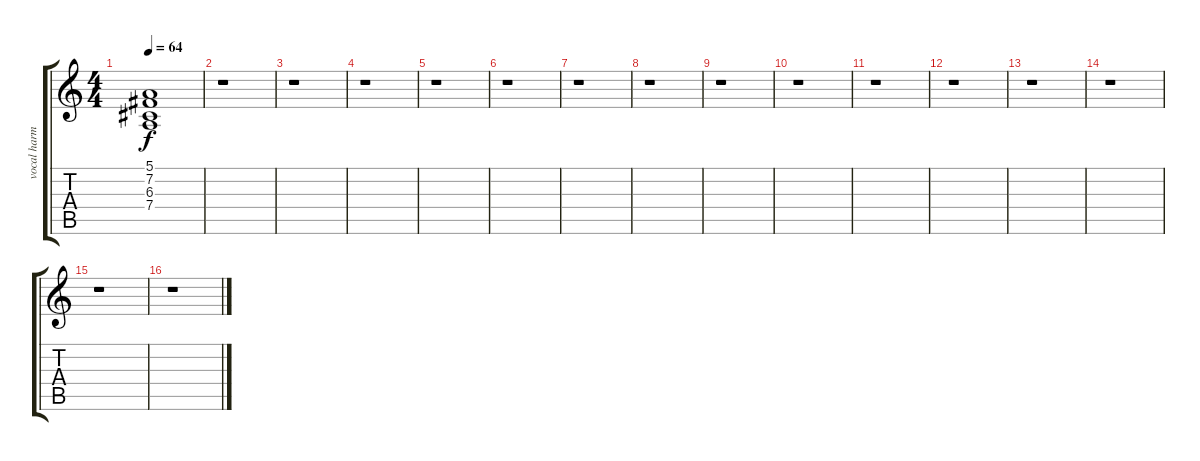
\track ("vocal harmonies" "vocal harm") {instrument choiraahs}
\staff {score tabs}
\tuning (E4 B3 G3 D3 A2 E2) {hide}
\ts (4 4)
\tempo 64
\clef g2
\ks c
(5.1 7.2 6.3 7.4).1{dy f volume 0} |
r.1 |
r.1 |
r.1 |
r.1 |
r.1 |
r.1 |
r.1 |
r.1 |
r.1 |
r.1 |
r.1 |
r.1 |
r.1 |
r.1 |
r.1
